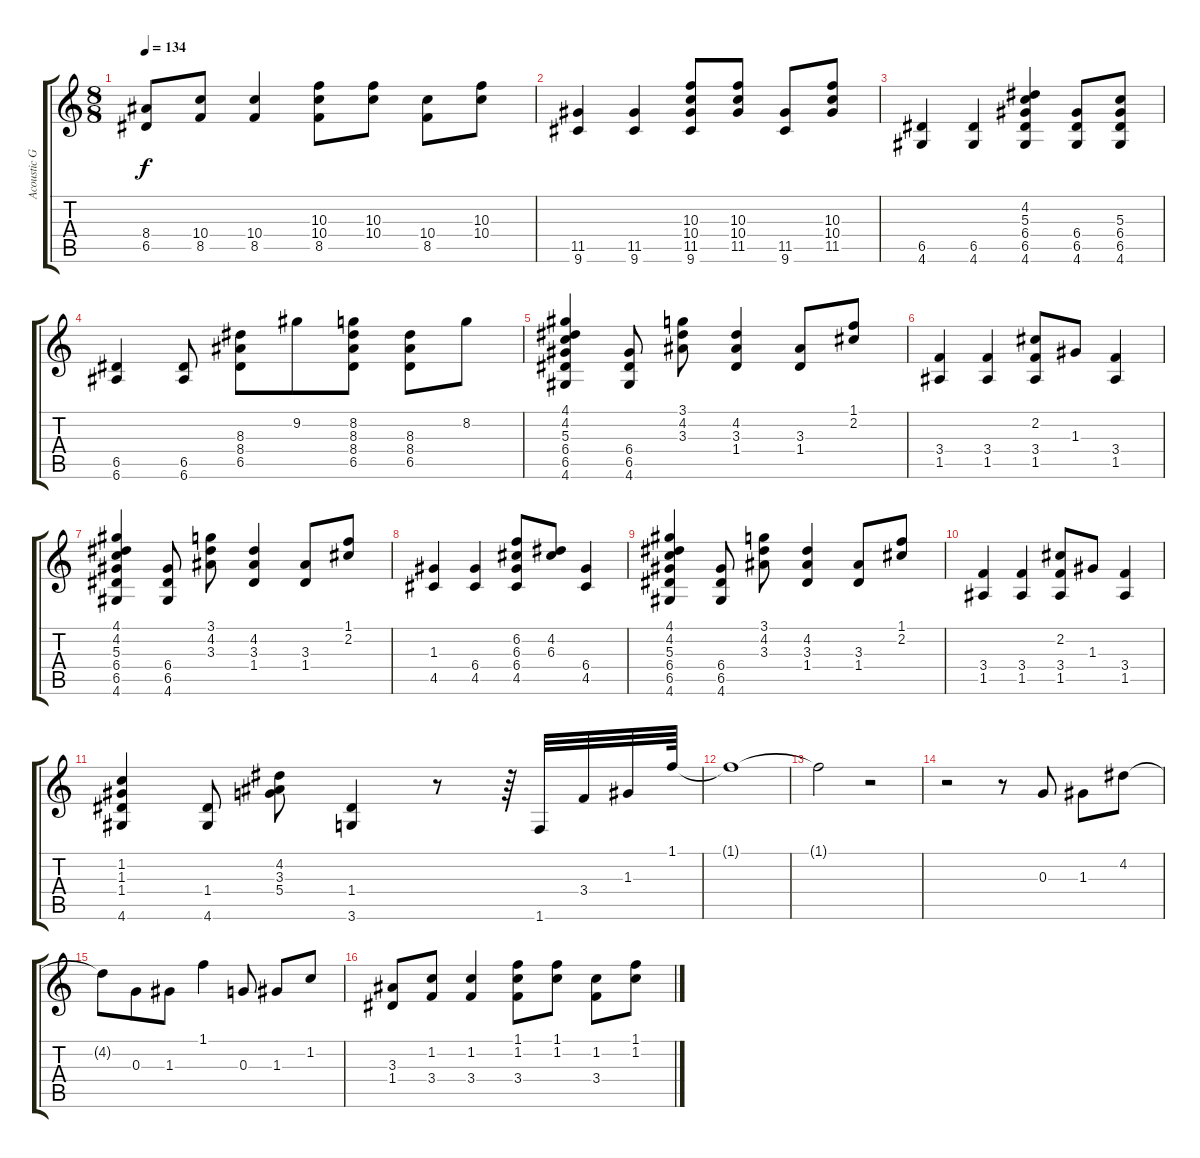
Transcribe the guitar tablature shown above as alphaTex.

\track ("Acoustic Guitar" "Acoustic G") {instrument acousticguitarsteel}
\staff {score tabs}
\tuning (E4 B3 G3 D3 A2 E2) {hide}
\ts (8 8)
\tempo 134
\clef g2
\ks c
(8.4 6.5).8{dy f} (10.4 8.5).8 (10.4 8.5).4 (10.3 10.4 8.5).8 (10.3 10.4).8 (10.4 8.5).8 (10.3 10.4).8 |
(11.5 9.6).4 (11.5 9.6).4 (10.3 10.4 11.5 9.6).8 (10.3 10.4 11.5).8 (11.5 9.6).8 (10.3 10.4 11.5).8 |
(6.5 4.6).4 (6.5 4.6).4 (4.2 5.3 6.4 6.5 4.6).4 (6.4 6.5 4.6).8 (5.3 6.4 6.5 4.6).8 |
(6.5 6.6).4 (6.5 6.6).8 (8.3 8.4 6.5).8 9.2.8 (8.2 8.3 8.4 6.5).8 (8.3 8.4 6.5).8 8.2.8 |
(4.1 4.2 5.3 6.4 6.5 4.6).4 (6.4 6.5 4.6).8 (3.1 4.2 3.3).8 (4.2 3.3 1.4).4 (3.3 1.4).8 (1.1 2.2).8 |
(3.4 1.5).4 (3.4 1.5).4 (2.2 3.4 1.5).8 1.3.8 (3.4 1.5).4 |
(4.1 4.2 5.3 6.4 6.5 4.6).4 (6.4 6.5 4.6).8 (3.1 4.2 3.3).8 (4.2 3.3 1.4).4 (3.3 1.4).8 (1.1 2.2).8 |
(1.3 4.5).4 (6.4 4.5).4 (6.2 6.3 6.4 4.5).8 (4.2 6.3).8 (6.4 4.5).4 |
(4.1 4.2 5.3 6.4 6.5 4.6).4 (6.4 6.5 4.6).8 (3.1 4.2 3.3).8 (4.2 3.3 1.4).4 (3.3 1.4).8 (1.1 2.2).8 |
(3.4 1.5).4 (3.4 1.5).4 (2.2 3.4 1.5).8 1.3.8 (3.4 1.5).4 |
(1.2 1.3 1.4 4.6).4 (1.4 4.6).8 (4.2 3.3 5.4).8 (1.4 3.6).4 r.8 r.64 1.6.32 3.4.32 1.3.32 1.1.64 |
1.1{t}.1 |
1.1{t}.2 r.2 |
r.2 r.8 0.3.8 1.3.8 4.2.8 |
4.2{t}.8 0.3.8 1.3.8 1.1.4 0.3.8 1.3.8 1.2.8 |
(3.3 1.4).8 (1.2 3.4).8 (1.2 3.4).4 (1.1 1.2 3.4).8 (1.1 1.2).8 (1.2 3.4).8 (1.1 1.2).8
